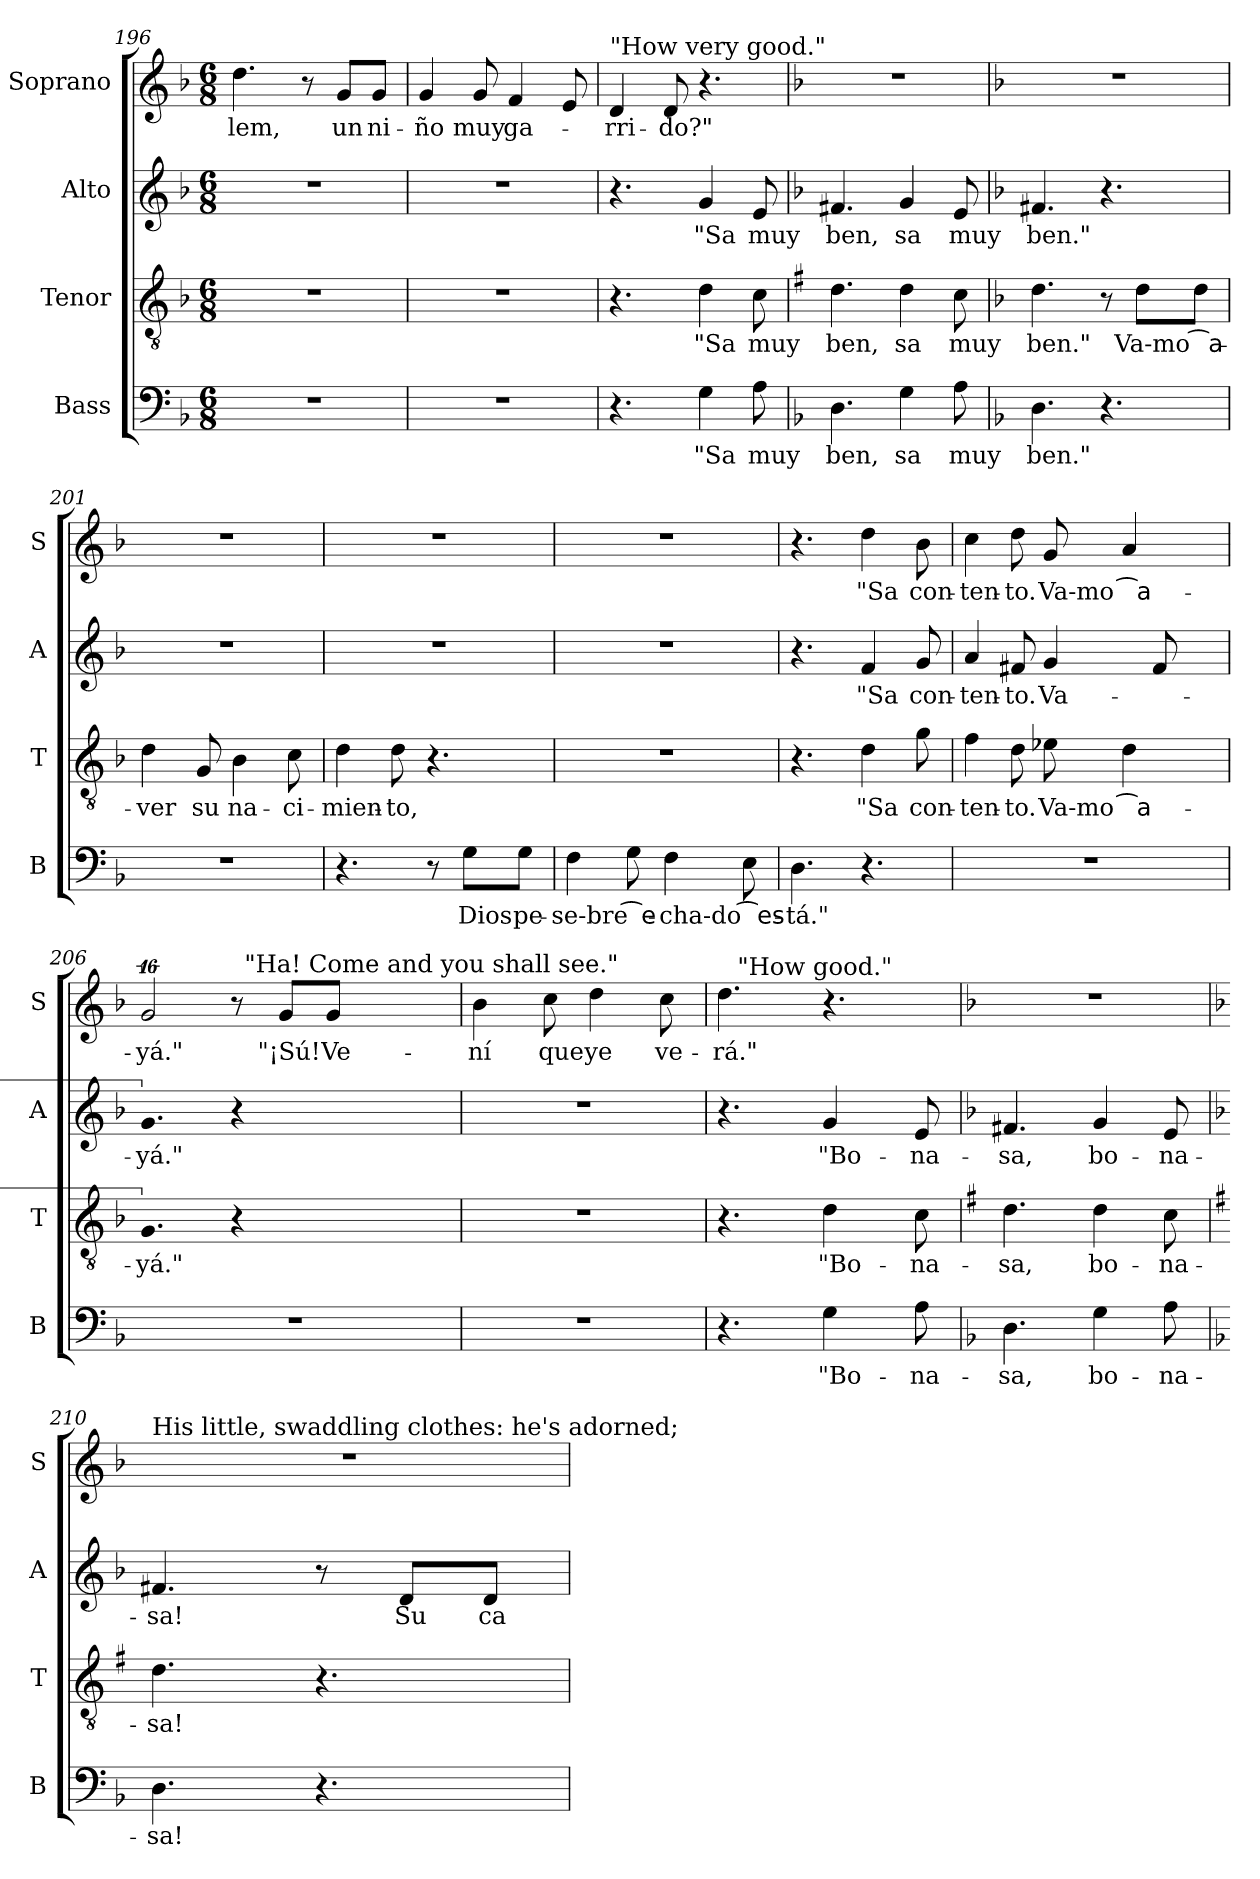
**kern	**text	**kern	**text	**kern	**text	**kern	**text
*part4	*part4	*part3	*part3	*part2	*part2	*part1	*part1
*staff4	*staff4	*staff3	*staff3	*staff2	*staff2	*staff1	*staff1
*I"Bass	*	*I"Tenor	*	*I"Alto	*	*I"Soprano	*
*I'B	*	*I'T	*	*I'A	*	*I'S	*
*clefF4	*	*clefGv2	*	*clefG2	*	*clefG2	*
*k[b-]	*	*k[b-]	*	*k[b-]	*	*k[b-]	*
*F:	*	*F:	*	*F:	*	*F:	*
*M6/8	*	*M6/8	*	*M6/8	*	*M6/8	*
=196	=196	=196	=196	=196	=196	=196	=196
!LO:N:vis=1	!	!LO:N:vis=1	!	!LO:N:vis=1	!	!	!LO:LY:b:cj
2.r	.	2.r	.	2.r	.	4.dd\	-lem,
.	.	.	.	.	.	8r	.
!	!	!	!	!	!	!	!LO:LY:b:cj
.	.	.	.	.	.	8g/L	un
!	!	!	!	!	!	!	!LO:LY:b:cj
.	.	.	.	.	.	8g/J	ni-
=197	=197	=197	=197	=197	=197	=197	=197
!LO:N:vis=1	!	!LO:N:vis=1	!	!LO:N:vis=1	!	!	!LO:LY:b:cj
2.r	.	2.r	.	2.r	.	4g/	-ño
!	!	!	!	!	!	!	!LO:LY:b:cj
.	.	.	.	.	.	8g/	muy
!	!	!	!	!	!	!	!LO:LY:b:cj
.	.	.	.	.	.	4f/	ga-
.	.	.	.	.	.	8e/	.
=198	=198	=198	=198	=198	=198	=198	=198
!	!	!	!	!	!	!LO:TX:a:t="How very good."	!
!	!	!	!	!	!	!	!LO:LY:b:cj
4.r	.	4.r	.	4.r	.	4d/	-rri-
!	!	!	!	!	!	!	!LO:LY:b
.	.	.	.	.	.	8d/	-do?"
!	!LO:LY:b:cj	!	!LO:LY:b:cj	!	!LO:LY:b:cj	!	!
4G\	"Sa	4d\	"Sa	4g/	"Sa	4.r	.
!	!LO:LY:b:cj	!	!LO:LY:b:cj	!	!LO:LY:b:cj	!	!
8A\	muy	8c\	muy	8e/	muy	.	.
=199	=199	=199	=199	=199	=199	=199	=199
*	*	*k[f#]	*	*	*	*	*
*	*	*G:	*	*	*	*	*
!	!LO:LY:b:cj	!	!LO:LY:b:cj	!	!LO:LY:b:cj	!LO:N:vis=1	!
4.D\	ben,	4.d\	ben,	4.f#X/	ben,	2.r	.
!	!LO:LY:b:cj	!	!LO:LY:b:cj	!	!LO:LY:b:cj	!	!
4G\	sa	4d\	sa	4g/	sa	.	.
!	!LO:LY:b:cj	!	!LO:LY:b:cj	!	!LO:LY:b:cj	!	!
8A\	muy	8c\	muy	8e/	muy	.	.
!!LO:PB:g=z
=200	=200	=200	=200	=200	=200	=200	=200
*	*	*k[b-]	*	*	*	*	*
*	*	*F:	*	*	*	*	*
!	!LO:LY:b:cj	!	!LO:LY:b:cj	!	!LO:LY:b:cj	!LO:N:vis=1	!
4.D\	ben."	4.d\	ben."	4.f#X/	ben."	2.r	.
4.r	.	8r	.	4.r	.	.	.
!	!	!	!LO:LY:b	!	!	!	!
.	.	8d\L	Va-mo	.	.	.	.
!	!	!	!LO:LY:b	!	!	!	!
.	.	8d\J	⁀a-	.	.	.	.
=201	=201	=201	=201	=201	=201	=201	=201
!LO:N:vis=1	!	!	!LO:LY:b:cj	!LO:N:vis=1	!	!LO:N:vis=1	!
2.r	.	4d\	-ver	2.r	.	2.r	.
!	!	!	!LO:LY:b:cj	!	!	!	!
.	.	8G/	su	.	.	.	.
!	!	!	!LO:LY:b:cj	!	!	!	!
.	.	4B-\	na-	.	.	.	.
!	!	!	!LO:LY:b	!	!	!	!
.	.	8c\	-ci-	.	.	.	.
=202	=202	=202	=202	=202	=202	=202	=202
!	!	!	!LO:LY:b:cj	!LO:N:vis=1	!	!LO:N:vis=1	!
4.r	.	4d\	-mien-	2.r	.	2.r	.
!	!	!	!LO:LY:b:rj	!	!	!	!
.	.	8d\	-to,	.	.	.	.
8r	.	4.r	.	.	.	.	.
!	!LO:LY:b:cj	!	!	!	!	!	!
8G\L	Dios	.	.	.	.	.	.
!	!LO:LY:b:cj	!	!	!	!	!	!
8G\J	pe-	.	.	.	.	.	.
=203	=203	=203	=203	=203	=203	=203	=203
!	!LO:LY:b	!LO:N:vis=1	!	!LO:N:vis=1	!	!LO:N:vis=1	!
4F\	-se-bre	2.r	.	2.r	.	2.r	.
!	!LO:LY:b	!	!	!	!	!	!
8G\	⁀e-	.	.	.	.	.	.
!	!LO:LY:b:rj	!	!	!	!	!	!
4F\	-cha-do	.	.	.	.	.	.
!	!LO:LY:b:cj	!	!	!	!	!	!
8E\	⁀es-	.	.	.	.	.	.
=204	=204	=204	=204	=204	=204	=204	=204
!	!LO:LY:b:cj	!	!	!	!	!	!
4.D\	-tá."	4.r	.	4.r	.	4.r	.
!	!	!	!LO:LY:b:cj	!	!LO:LY:b:cj	!	!LO:LY:b:cj
4.r	.	4d\	"Sa	4f/	"Sa	4dd\	"Sa
!	!	!	!LO:LY:b:cj	!	!LO:LY:b:cj	!	!LO:LY:b:cj
.	.	8g\	con-	8g/	con-	8b-\	con-
=205	=205	=205	=205	=205	=205	=205	=205
!LO:N:vis=1	!	!LO:N:vis=4	!LO:LY:b:cj	!LO:N:vis=4	!LO:LY:b:cj	!LO:N:vis=4	!LO:LY:b:cj
2.r	.	8.f\	-ten-	8.a/	-ten-	8.cc\	-ten-
!	!	!LO:N:vis=8	!LO:LY:b:cj	!LO:N:vis=8	!LO:LY:b:cj	!LO:N:vis=8	!LO:LY:b:cj
.	.	16.d\	-to.	16.f#X/	-to.	16.dd\	-to.
!	!	!LO:N:vis=8	!LO:LY:b	!LO:N:vis=4	!LO:LY:b:cj	!LO:N:vis=8	!LO:LY:b
.	.	16.e-X\	Va-mo	8.g/	Va-	16.g/	Va-mo
!	!	!LO:N:vis=4	!LO:LY:b	!	!	!LO:N:vis=4	!LO:LY:b
.	.	8.d\	⁀a-	.	.	8.a/	⁀a-
!	!	!	!	!LO:N:vis=8	!	!	!
.	.	.	.	16.f#/	.	.	.
.	.	8.ryy	.	8.ryy	.	8.ryy	.
!!LO:LB:g=z
=206	=206	=206	=206	=206	=206	=206	=206
!LO:N:vis=1	!	!LO:N:vis=4.	!LO:LY:b:cj	!LO:N:vis=4.	!LO:LY:b:cj	!LO:N:vis=4.	!LO:LY:b:cj
*	*	*	*	*	*	*^	*
2.r	.	32%9G/	-yá."	32%9g/	-yá."	32%9g/	4ryy	-yá."
.	.	.	.	.	.	.	32.ryy	.
!	!	!LO:N:vis=4.	!	!LO:N:vis=4.	!	!LO:N:vis=8	!	!
.	.	32%9r	.	32%9r	.	16.r	.	.
!	!	!	!	!	!	!	!LO:TX:a:t="Ha! Come and you shall see."	!
.	.	.	.	.	.	.	4ryy	.
!	!	!	!	!	!	!LO:N:vis=8	!	!LO:LY:b:cj
.	.	.	.	.	.	16.g/L	.	"¡Sú!
!	!	!	!	!	!	!LO:N:vis=8	!	!LO:LY:b:cj
.	.	.	.	.	.	16.g/J	.	Ve-
.	.	.	.	.	.	.	8ryy	.
.	.	8.ryy	.	8.ryy	.	8.ryy	.	.
.	.	.	.	.	.	.	16ryy	.
.	.	.	.	.	.	.	64ryy	.
=207	=207	=207	=207	=207	=207	=207	=207	=207
!LO:N:vis=1	!	!LO:N:vis=1	!	!LO:N:vis=1	!	!	!	!LO:LY:b:cj
*	*	*	*	*	*	*v	*v	*
2.r	.	2.r	.	2.r	.	4b-\	-ní
!	!	!	!	!	!	!	!LO:LY:b:cj
.	.	.	.	.	.	8cc\	que
!	!	!	!	!	!	!	!LO:LY:b:cj
.	.	.	.	.	.	4dd\	ye
!	!	!	!	!	!	!	!LO:LY:b:cj
.	.	.	.	.	.	8cc\	ve-
=208	=208	=208	=208	=208	=208	=208	=208
!	!	!	!	!	!	!	!LO:LY:b:cj
*	*	*	*	*	*	*^	*
4.r	.	4.r	.	4.r	.	4.dd\	32ryy	-rá."
!	!	!	!	!	!	!	!LO:TX:a:t="How good."	!
.	.	.	.	.	.	.	2ryy	.
!	!LO:LY:b:cj	!	!LO:LY:b:cj	!	!LO:LY:b:cj	!	!	!
4G\	"Bo-	4d\	"Bo-	4g/	"Bo-	4.r	.	.
.	.	.	.	.	.	.	8..ryy	.
!	!LO:LY:b:cj	!	!LO:LY:b:cj	!	!LO:LY:b:cj	!	!	!
8A\	-na-	8c\	-na-	8e/	-na-	.	.	.
*	*	*	*	*	*	*v	*v	*
=209	=209	=209	=209	=209	=209	=209	=209
*	*	*k[f#]	*	*	*	*	*
*	*	*G:	*	*	*	*	*
*	*	*	*	*	*	*^	*
!	!LO:LY:b:cj	!	!LO:LY:b:cj	!	!LO:LY:b:cj	!LO:N:vis=1	!	!
*	*	*	*	*	*	*v	*v	*
4.D\	-sa,	4.d\	-sa,	4.f#X/	-sa,	2.r	.
!	!LO:LY:b:cj	!	!LO:LY:b:cj	!	!LO:LY:b:cj	!	!
4G\	bo-	4d\	bo-	4g/	bo-	.	.
!	!LO:LY:b:cj	!	!LO:LY:b:cj	!	!LO:LY:b:cj	!	!
8A\	-na-	8c\	-na-	8e/	-na-	.	.
=210	=210	=210	=210	=210	=210	=210	=210
*	*	*k[f#]	*	*	*	*	*
*	*	*G:	*	*	*	*	*
!	!	!	!	!	!	!LO:TX:a:t=His little, swaddling clothes&colon; he's adorned;	!
!	!LO:LY:b:cj	!	!LO:LY:b:cj	!	!LO:LY:b:cj	!LO:N:vis=1	!
4.D\	-sa!	4.d\	-sa!	4.f#/	-sa!	2.r	.
4.r	.	4.r	.	8r	.	.	.
!	!	!	!	!	!LO:LY:b:cj	!	!
.	.	.	.	8d/L	Su	.	.
!	!	!	!	!	!LO:LY:b:cj	!	!
.	.	.	.	8d/J	ca-	.	.
=	=	=	=	=	=	=	=
*-	*-	*-	*-	*-	*-	*-	*-
